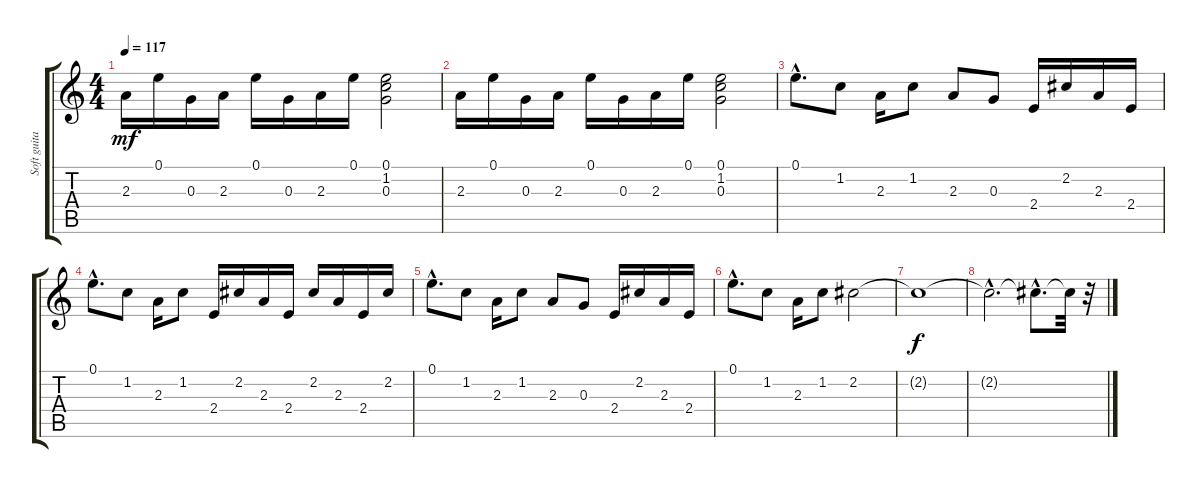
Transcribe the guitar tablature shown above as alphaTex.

\track ("Soft guitare (Gauche)" "Soft guita") {instrument electricguitarjazz}
\staff {score tabs}
\tuning (E4 B3 G3 D3 A2 E2) {hide}
\ts (4 4)
\tempo 117
\clef g2
\ks c
2.3.16{dy mf} 0.1.16 0.3.16 2.3.16 0.1.16 0.3.16 2.3.16 0.1.16 (0.1 1.2 0.3).2 |
2.3.16 0.1.16 0.3.16 2.3.16 0.1.16 0.3.16 2.3.16 0.1.16 (0.1 1.2 0.3).2 |
0.1{hac}.8{d} 1.2.8 2.3.16 1.2.8 2.3.8 0.3.8 2.4.16 2.2.16 2.3.16 2.4.16 |
0.1{hac}.8{d} 1.2.8 2.3.16 1.2.8 2.4.16 2.2.16 2.3.16 2.4.16 2.2.16 2.3.16 2.4.16 2.2.16 |
0.1{hac}.8{d} 1.2.8 2.3.16 1.2.8 2.3.8 0.3.8 2.4.16 2.2.16 2.3.16 2.4.16 |
0.1{hac}.8{d} 1.2.8 2.3.16 1.2.8 2.2.2 |
2.2{t}.1{dy f} |
2.2{hac t}.2{d} 2.2{hac t}.8{d} 2.2{t}.32 r.32
